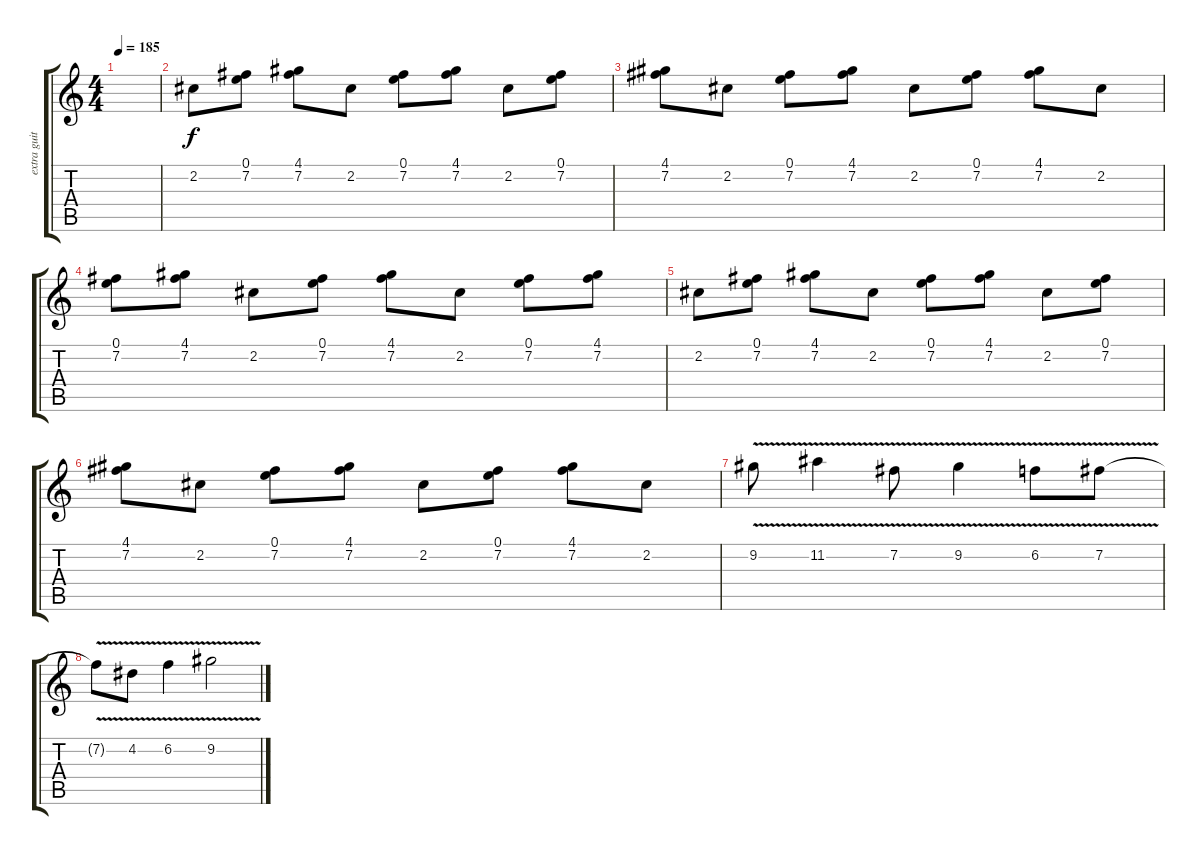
\track ("extra guitar (akustik)" "extra guit") {instrument acousticguitarsteel}
\staff {score tabs}
\tuning (E4 B3 G3 D3 A2 E2) {hide}
\ts (4 4)
\tempo 185
\clef g2
\ks c
|
2.2.8{volume 16} (0.1 7.2).8 (4.1 7.2).8 2.2.8 (0.1 7.2).8 (4.1 7.2).8 2.2.8 (0.1 7.2).8 |
(4.1 7.2).8 2.2.8 (0.1 7.2).8 (4.1 7.2).8 2.2.8 (0.1 7.2).8 (4.1 7.2).8 2.2.8 |
(0.1 7.2).8 (4.1 7.2).8 2.2.8 (0.1 7.2).8 (4.1 7.2).8 2.2.8 (0.1 7.2).8 (4.1 7.2).8 |
2.2.8{volume 16} (0.1 7.2).8 (4.1 7.2).8 2.2.8 (0.1 7.2).8 (4.1 7.2).8 2.2.8 (0.1 7.2).8 |
(4.1 7.2).8 2.2.8 (0.1 7.2).8 (4.1 7.2).8 2.2.8 (0.1 7.2).8 (4.1 7.2).8 2.2.8 |
9.2{v}.8 11.2{v}.4 7.2{v}.8 9.2{v}.4 6.2{v}.8 7.2{v}.8 |
7.2{t}.8 4.2{v}.8 6.2{v}.4 9.2{v}.2
